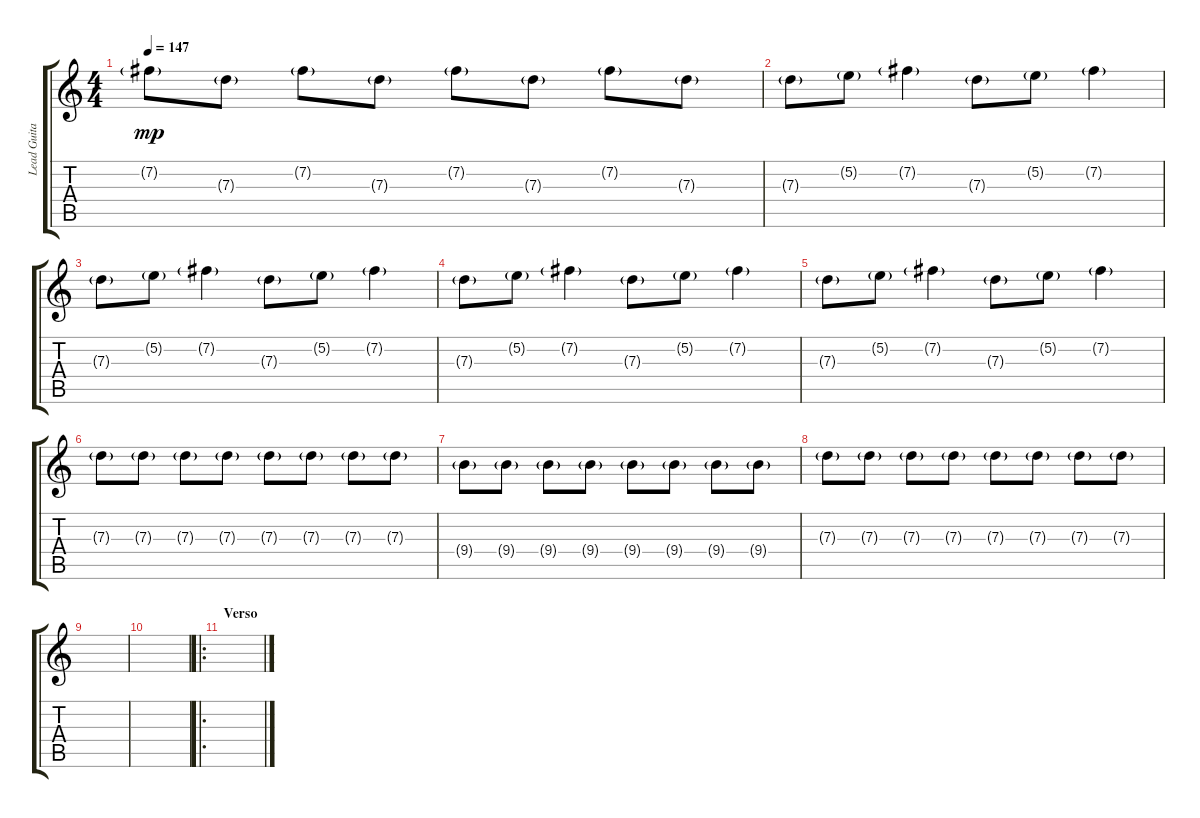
\track ("Lead Guitar" "Lead Guita") {instrument distortionguitar}
\staff {score tabs}
\tuning (E4 B3 G3 D3 A2 E2) {hide}
\ts (4 4)
\tempo 147
\clef g2
\ks c
7.2{g}.8{dy mp} 7.3{g}.8 7.2{g}.8 7.3{g}.8 7.2{g}.8 7.3{g}.8 7.2{g}.8 7.3{g}.8 |
7.3{g}.8 5.2{g}.8 7.2{g}.4 7.3{g}.8 5.2{g}.8 7.2{g}.4 |
7.3{g}.8 5.2{g}.8 7.2{g}.4 7.3{g}.8 5.2{g}.8 7.2{g}.4 |
7.3{g}.8 5.2{g}.8 7.2{g}.4 7.3{g}.8 5.2{g}.8 7.2{g}.4 |
7.3{g}.8 5.2{g}.8 7.2{g}.4 7.3{g}.8 5.2{g}.8 7.2{g}.4 |
7.3{g}.8 7.3{g}.8 7.3{g}.8 7.3{g}.8 7.3{g}.8 7.3{g}.8 7.3{g}.8 7.3{g}.8 |
9.4{g}.8 9.4{g}.8 9.4{g}.8 9.4{g}.8 9.4{g}.8 9.4{g}.8 9.4{g}.8 9.4{g}.8 |
7.3{g}.8 7.3{g}.8 7.3{g}.8 7.3{g}.8 7.3{g}.8 7.3{g}.8 7.3{g}.8 7.3{g}.8 |
|
|
\ro
\section ("" "Verso")
